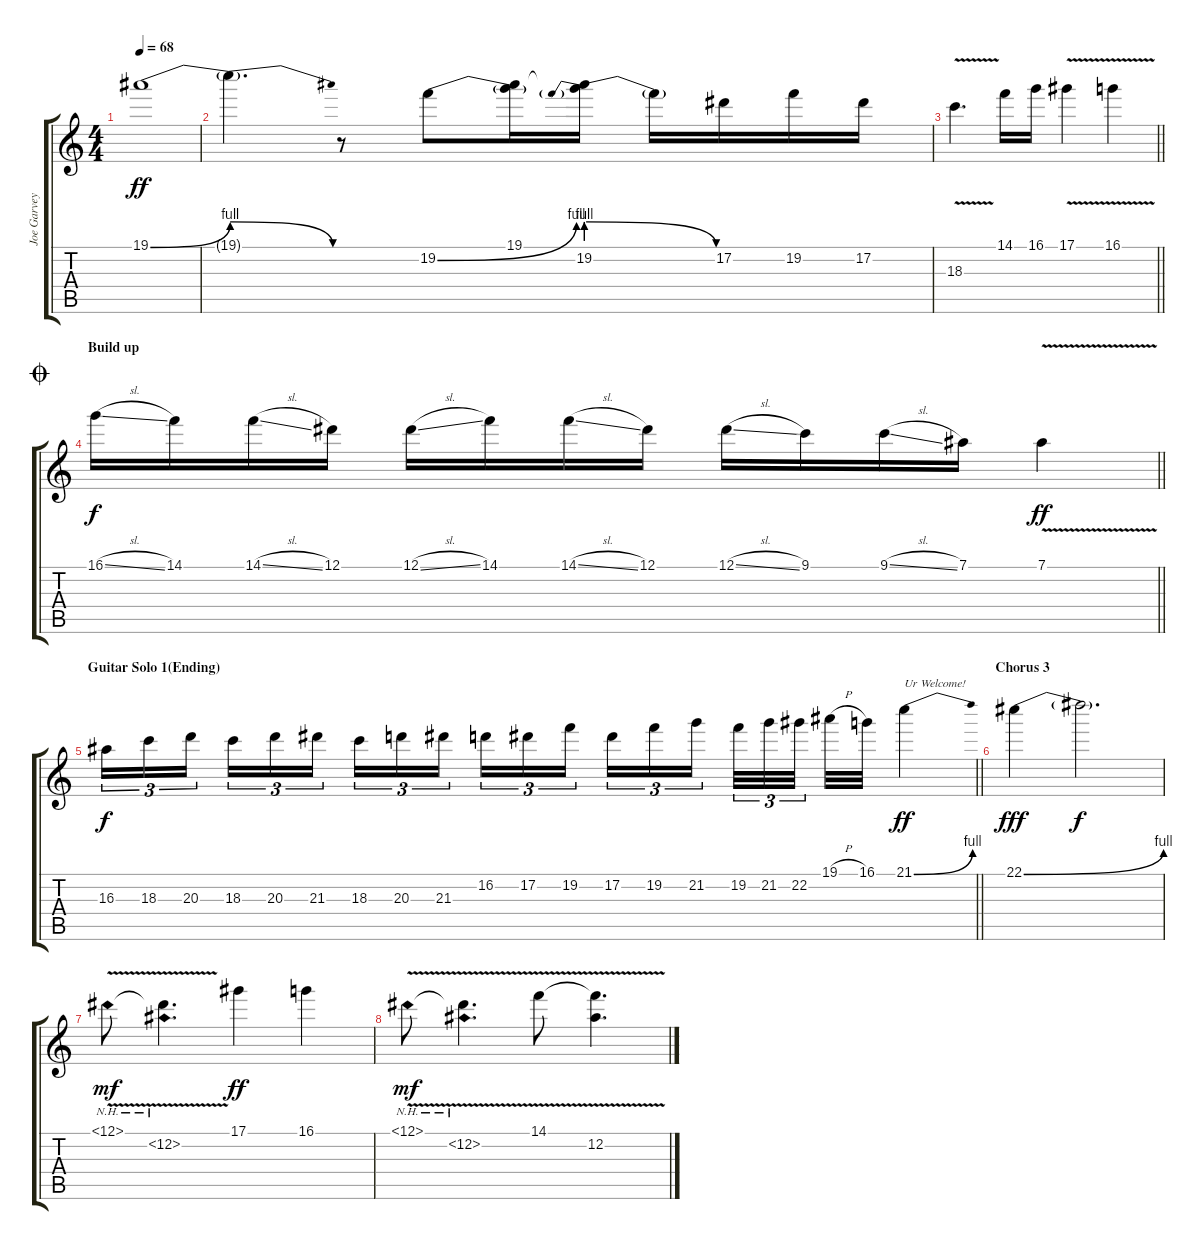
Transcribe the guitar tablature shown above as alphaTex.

\track ("Joe Garvey (Lead)" "Joe Garvey") {instrument overdrivenguitar}
\staff {score tabs}
\tuning (Eb4 Bb3 Gb3 Db3 Ab2 Eb2) {hide}
\ts (4 4)
\tempo 68
\clef g2
\ks c
19.1{be (bend 0 0 60 4)}.1{dy ff} |
19.1{be (release 0 4 60 0) t}.4{d} r.8 19.2{be (bend 0 0 60 4)}.8 (19.1 19.2{t}).16 (19.1{t} 19.2{be (prebendrelease 0 4 60 0)}).16 19.2{t}.16 17.2.16 19.2.16 17.2.16 |
\barLineRight lightlight
18.3{v}.4{d} 14.1.16 16.1.16 17.1{v}.4 16.1{v}.4 |
\section ("" "Build up")
\jump coda
\barLineRight lightlight
16.1{sl}.16{dy f} 14.1.16 14.1{sl}.16 12.1.16 12.1{sl}.16 14.1.16 14.1{sl}.16 12.1.16 12.1{sl}.16 9.1.16 9.1{sl}.16 7.1.16 7.1{v}.4{dy ff} |
\section ("" "Guitar Solo 1(Ending)")
\barLineRight lightlight
16.3.16{tu (3 2) dy f} 18.3.16{tu (3 2)} 20.3.16{tu (3 2) beam splitsecondary} 18.3.16{tu (3 2)} 20.3.16{tu (3 2)} 21.3.16{tu (3 2)} 18.3.16{tu (3 2)} 20.3.16{tu (3 2)} 21.3.16{tu (3 2) beam splitsecondary} 16.2.16{tu (3 2)} 17.2.16{tu (3 2)} 19.2.16{tu (3 2)} 17.2.16{tu (3 2)} 19.2.16{tu (3 2)} 21.2.16{tu (3 2) beam splitsecondary} 19.2.32{tu (3 2)} 21.2.32{tu (3 2)} 22.2.32{tu (3 2) beam splitsecondary} 19.1{h}.32 16.1.32 21.1{be (bend 0 0 60 4)}.4{txt "Ur Welcome!" dy ff} |
\section ("" "Chorus 3")
22.1{be (bend 0 0 60 4)}.4{dy fff} 22.1{t}.2{d dy f volume 6} |
12.1{nh v}.8{dy mf volume 14} (12.1{t} 12.2{nh v}).4{d} 17.1.4{dy ff} 16.1.4 |
12.1{nh v}.8{dy mf} (12.1{t} 12.2{nh v}).4{d} 14.1{v}.8 (14.1{t} 12.2{v}).4{d}
